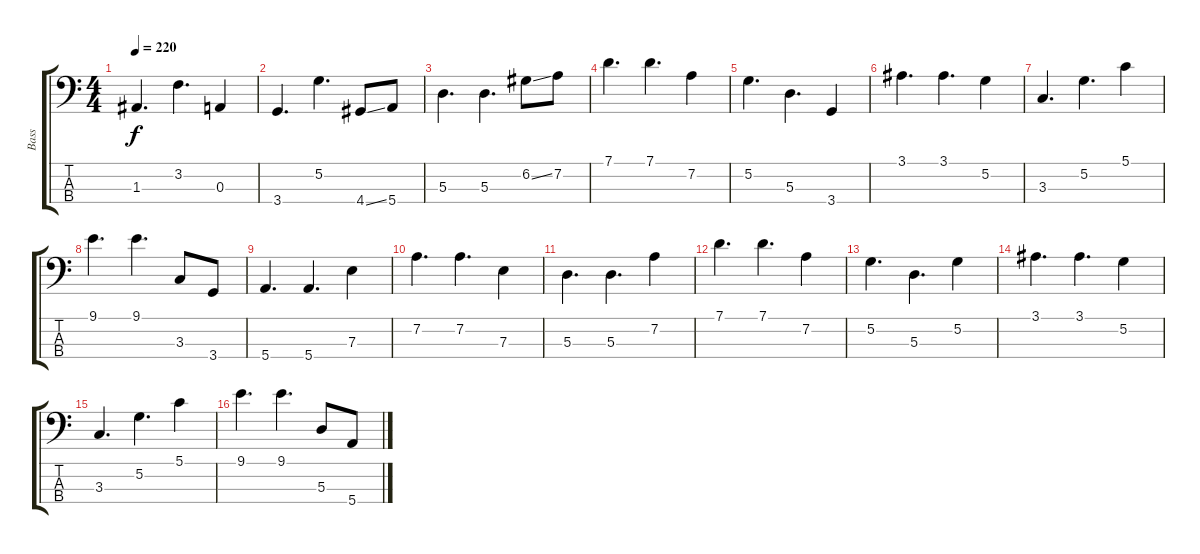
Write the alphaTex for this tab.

\track ("Bass" "Bass") {instrument electricbassfinger}
\staff {score tabs}
\tuning (G2 D2 A1 E1) {hide}
\ts (4 4)
\tempo 220
\clef f4
\ks c
1.3.4{d dy f} 3.2.4{d} 0.3.4 |
3.4.4{d} 5.2.4{d} 4.4{ss}.8 5.4.8 |
5.3.4{d} 5.3.4{d} 6.2{ss}.8 7.2.8 |
7.1.4{d} 7.1.4{d} 7.2.4 |
5.2.4{d} 5.3.4{d} 3.4.4 |
3.1.4{d} 3.1.4{d} 5.2.4 |
3.3.4{d} 5.2.4{d} 5.1.4 |
9.1.4{d} 9.1.4{d} 3.3.8 3.4.8 |
5.4.4{d} 5.4.4{d} 7.3.4 |
7.2.4{d} 7.2.4{d} 7.3.4 |
5.3.4{d} 5.3.4{d} 7.2.4 |
7.1.4{d} 7.1.4{d} 7.2.4 |
5.2.4{d} 5.3.4{d} 5.2.4 |
3.1.4{d} 3.1.4{d} 5.2.4 |
3.3.4{d} 5.2.4{d} 5.1.4 |
9.1.4{d} 9.1.4{d} 5.3.8 5.4.8
